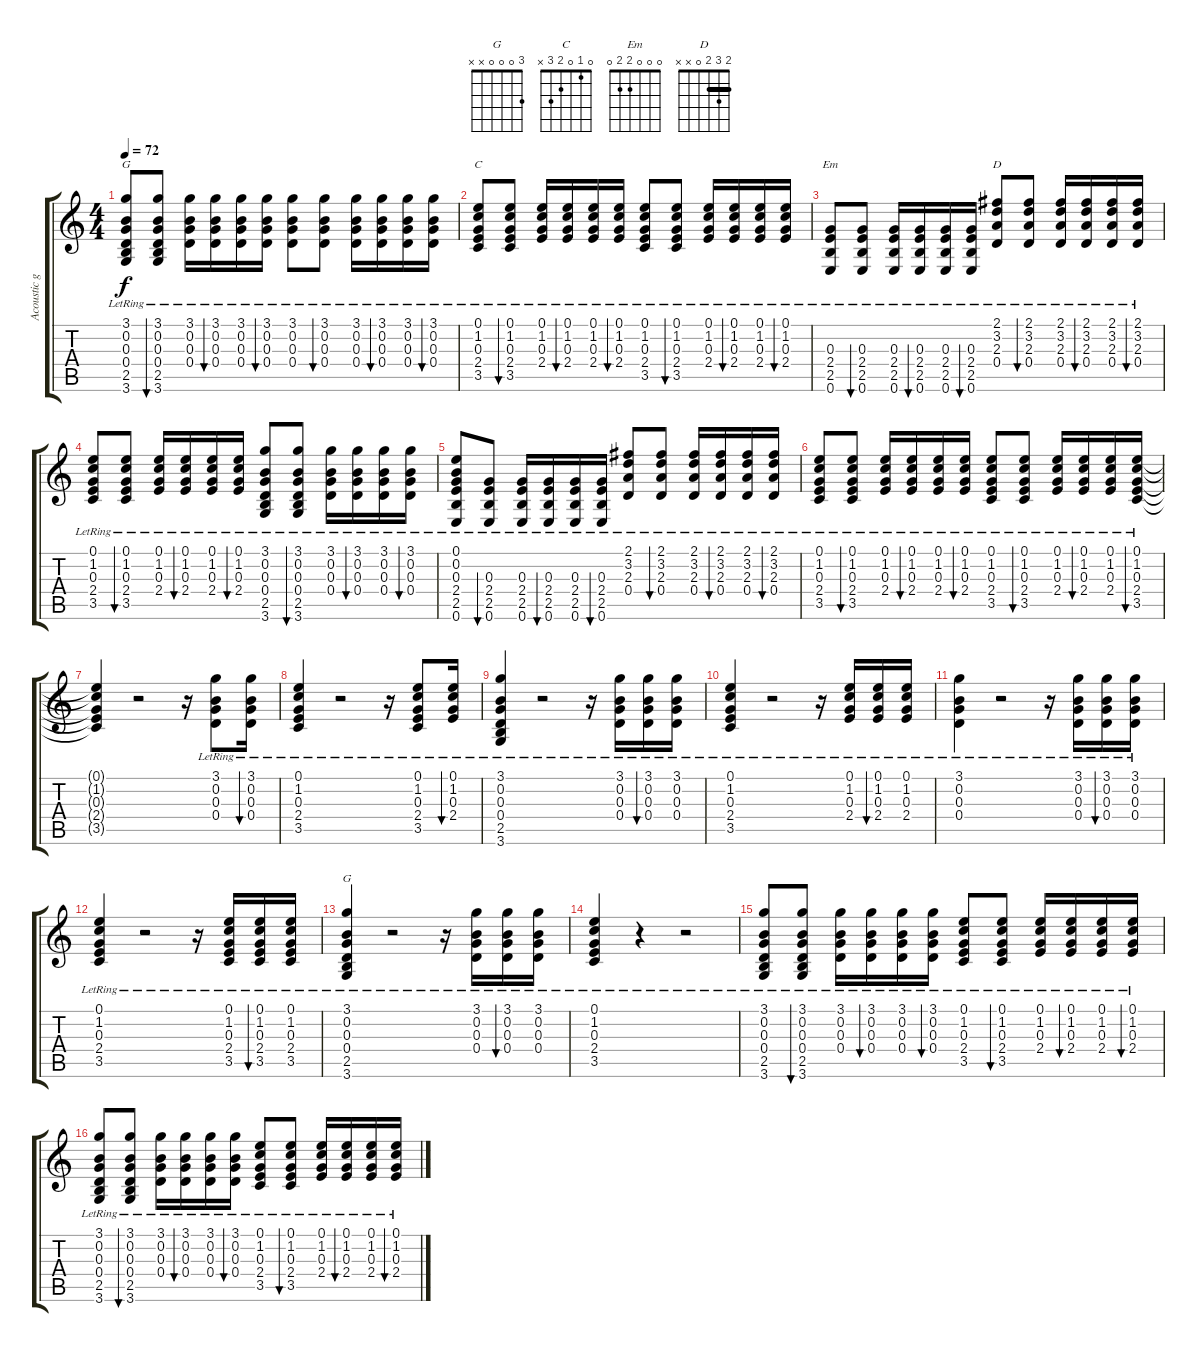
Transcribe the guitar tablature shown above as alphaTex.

\track ("Acoustic guitar" "Acoustic g") {instrument acousticguitarsteel}
\staff {score tabs}
\tuning (E4 B3 G3 D3 A2 E2) {hide}
\chord ("G" 3 0 0 0 2 3)
\chord ("C" 0 1 0 2 3 x)
\chord ("Em" 0 0 0 2 2 0)
\chord ("D" 2 3 2 0 x x) {barre 2}
\chord ("G" 3 0 0 0 x x)
\ts (4 4)
\tempo 72
\clef g2
\ks c
(3.1{lr} 0.2{lr} 0.3{lr} 0.4{lr} 2.5 3.6).8{ch "G" dy f} (3.1{lr} 0.2{lr} 0.3{lr} 0.4{lr} 2.5 3.6).8{bu 120} (3.1{lr} 0.2{lr} 0.3{lr} 0.4{lr}).16 (3.1{lr} 0.2{lr} 0.3{lr} 0.4{lr}).16{bu 60} (3.1{lr} 0.2{lr} 0.3{lr} 0.4{lr}).16 (3.1{lr} 0.2{lr} 0.3{lr} 0.4{lr}).16{bu 60} (3.1{lr} 0.2{lr} 0.3{lr} 0.4{lr}).8 (3.1{lr} 0.2{lr} 0.3{lr} 0.4{lr}).8{bu 120} (3.1{lr} 0.2{lr} 0.3{lr} 0.4{lr}).16 (3.1{lr} 0.2{lr} 0.3{lr} 0.4{lr}).16{bu 60} (3.1{lr} 0.2{lr} 0.3{lr} 0.4{lr}).16 (3.1{lr} 0.2{lr} 0.3{lr} 0.4{lr}).16{bu 60} |
(0.1{lr} 1.2{lr} 0.3{lr} 2.4{lr} 3.5{lr}).8{ch "C"} (0.1{lr} 1.2{lr} 0.3{lr} 2.4{lr} 3.5{lr}).8{bu 120} (0.1{lr} 1.2{lr} 0.3{lr} 2.4{lr}).16 (0.1{lr} 1.2{lr} 0.3{lr} 2.4{lr}).16{bu 60} (0.1{lr} 1.2{lr} 0.3{lr} 2.4{lr}).16 (0.1{lr} 1.2{lr} 0.3{lr} 2.4{lr}).16{bu 60} (0.1{lr} 1.2{lr} 0.3{lr} 2.4{lr} 3.5{lr}).8 (0.1{lr} 1.2{lr} 0.3{lr} 2.4{lr} 3.5{lr}).8{bu 120} (0.1{lr} 1.2{lr} 0.3{lr} 2.4{lr}).16 (0.1{lr} 1.2{lr} 0.3{lr} 2.4{lr}).16{bu 60} (0.1{lr} 1.2{lr} 0.3{lr} 2.4{lr}).16 (0.1{lr} 1.2{lr} 0.3{lr} 2.4{lr}).16{bu 60} |
(0.3{lr} 2.4{lr} 2.5{lr} 0.6{lr}).8{ch "Em"} (0.3{lr} 2.4{lr} 2.5{lr} 0.6{lr}).8{bu 120} (0.3{lr} 2.4{lr} 2.5{lr} 0.6{lr}).16 (0.3{lr} 2.4{lr} 2.5{lr} 0.6{lr}).16{bu 60} (0.3{lr} 2.4{lr} 2.5{lr} 0.6{lr}).16 (0.3{lr} 2.4{lr} 2.5{lr} 0.6{lr}).16{bu 60} (2.1{lr} 3.2{lr} 2.3{lr} 0.4{lr}).8{ch "D"} (2.1{lr} 3.2{lr} 2.3{lr} 0.4{lr}).8{bu 120} (2.1{lr} 3.2{lr} 2.3{lr} 0.4{lr}).16 (2.1{lr} 3.2{lr} 2.3{lr} 0.4{lr}).16{bu 60} (2.1{lr} 3.2{lr} 2.3{lr} 0.4{lr}).16 (2.1{lr} 3.2{lr} 2.3{lr} 0.4{lr}).16{bu 60} |
(0.1{lr} 1.2{lr} 0.3{lr} 2.4{lr} 3.5{lr}).8 (0.1{lr} 1.2{lr} 0.3{lr} 2.4{lr} 3.5{lr}).8{bu 120} (0.1{lr} 1.2{lr} 0.3{lr} 2.4{lr}).16 (0.1{lr} 1.2{lr} 0.3{lr} 2.4{lr}).16{bu 60} (0.1{lr} 1.2{lr} 0.3{lr} 2.4{lr}).16 (0.1{lr} 1.2{lr} 0.3{lr} 2.4{lr}).16{bu 60} (3.1{lr} 0.2{lr} 0.3{lr} 0.4{lr} 2.5 3.6).8 (3.1{lr} 0.2{lr} 0.3{lr} 0.4{lr} 2.5 3.6).8{bu 120} (3.1{lr} 0.2{lr} 0.3{lr} 0.4{lr}).16 (3.1{lr} 0.2{lr} 0.3{lr} 0.4{lr}).16{bu 60} (3.1{lr} 0.2{lr} 0.3{lr} 0.4{lr}).16 (3.1{lr} 0.2{lr} 0.3{lr} 0.4{lr}).16{bu 60} |
(0.1 0.2 0.3{lr} 2.4{lr} 2.5{lr} 0.6{lr}).8 (0.3{lr} 2.4{lr} 2.5{lr} 0.6{lr}).8{bu 120} (0.3{lr} 2.4{lr} 2.5{lr} 0.6{lr}).16 (0.3{lr} 2.4{lr} 2.5{lr} 0.6{lr}).16{bu 60} (0.3{lr} 2.4{lr} 2.5{lr} 0.6{lr}).16 (0.3{lr} 2.4{lr} 2.5{lr} 0.6{lr}).16{bu 60} (2.1{lr} 3.2{lr} 2.3{lr} 0.4{lr}).8 (2.1{lr} 3.2{lr} 2.3{lr} 0.4{lr}).8{bu 120} (2.1{lr} 3.2{lr} 2.3{lr} 0.4{lr}).16 (2.1{lr} 3.2{lr} 2.3{lr} 0.4{lr}).16{bu 60} (2.1{lr} 3.2{lr} 2.3{lr} 0.4{lr}).16 (2.1{lr} 3.2{lr} 2.3{lr} 0.4{lr}).16{bu 60} |
(0.1{lr} 1.2{lr} 0.3{lr} 2.4{lr} 3.5{lr}).8 (0.1{lr} 1.2{lr} 0.3{lr} 2.4{lr} 3.5{lr}).8{bu 120} (0.1{lr} 1.2{lr} 0.3{lr} 2.4{lr}).16 (0.1{lr} 1.2{lr} 0.3{lr} 2.4{lr}).16{bu 60} (0.1{lr} 1.2{lr} 0.3{lr} 2.4{lr}).16 (0.1{lr} 1.2{lr} 0.3{lr} 2.4{lr}).16{bu 60} (0.1{lr} 1.2{lr} 0.3{lr} 2.4{lr} 3.5{lr}).8 (0.1{lr} 1.2{lr} 0.3{lr} 2.4{lr} 3.5{lr}).8{bu 120} (0.1{lr} 1.2{lr} 0.3{lr} 2.4{lr}).16 (0.1{lr} 1.2{lr} 0.3{lr} 2.4{lr}).16{bu 60} (0.1{lr} 1.2{lr} 0.3{lr} 2.4{lr}).16 (0.1{lr} 1.2{lr} 0.3{lr} 2.4{lr} 3.5).16{bu 60} |
(0.1{t} 1.2{t} 0.3{t} 2.4{t} 3.5{t}).4 r.2 r.16 (3.1{lr} 0.2{lr} 0.3{lr} 0.4{lr}).8 (3.1{lr} 0.2{lr} 0.3{lr} 0.4{lr}).16{bu 60} |
(0.1{lr} 1.2{lr} 0.3{lr} 2.4{lr} 3.5{lr}).4 r.2 r.16 (0.1{lr} 1.2{lr} 0.3{lr} 2.4{lr} 3.5{lr}).8 (0.1{lr} 1.2{lr} 0.3{lr} 2.4{lr}).16{bu 60} |
(3.1{lr} 0.2{lr} 0.3{lr} 0.4{lr} 2.5 3.6).4 r.2 r.16 (3.1{lr} 0.2{lr} 0.3{lr} 0.4{lr}).16 (3.1{lr} 0.2{lr} 0.3{lr} 0.4{lr}).16{bu 60} (3.1{lr} 0.2{lr} 0.3{lr} 0.4{lr}).16 |
(0.1{lr} 1.2{lr} 0.3{lr} 2.4{lr} 3.5{lr}).4 r.2 r.16 (0.1{lr} 1.2{lr} 0.3{lr} 2.4{lr}).16 (0.1{lr} 1.2{lr} 0.3{lr} 2.4{lr}).16{bu 60} (0.1{lr} 1.2{lr} 0.3{lr} 2.4{lr}).16 |
(3.1{lr} 0.2{lr} 0.3{lr} 0.4{lr}).4 r.2 r.16 (3.1{lr} 0.2{lr} 0.3{lr} 0.4{lr}).16 (3.1{lr} 0.2{lr} 0.3{lr} 0.4{lr}).16{bu 60} (3.1{lr} 0.2{lr} 0.3{lr} 0.4{lr}).16 |
(0.1{lr} 1.2{lr} 0.3{lr} 2.4{lr} 3.5{lr}).4 r.2 r.16 (0.1{lr} 1.2{lr} 0.3{lr} 2.4{lr} 3.5{lr}).16 (0.1{lr} 1.2{lr} 0.3{lr} 2.4{lr} 3.5{lr}).16{bu 60} (0.1{lr} 1.2{lr} 0.3{lr} 2.4{lr} 3.5{lr}).16 |
(3.1{lr} 0.2{lr} 0.3{lr} 0.4{lr} 2.5 3.6).4{ch "G"} r.2 r.16 (3.1{lr} 0.2{lr} 0.3{lr} 0.4{lr}).16 (3.1{lr} 0.2{lr} 0.3{lr} 0.4{lr}).16{bu 60} (3.1{lr} 0.2{lr} 0.3{lr} 0.4{lr}).16 |
(0.1{lr} 1.2{lr} 0.3{lr} 2.4{lr} 3.5{lr}).4 r.4 r.2 |
(3.1{lr} 0.2{lr} 0.3{lr} 0.4{lr} 2.5 3.6).8 (3.1{lr} 0.2{lr} 0.3{lr} 0.4{lr} 2.5 3.6).8{bu 120} (3.1{lr} 0.2{lr} 0.3{lr} 0.4{lr}).16 (3.1{lr} 0.2{lr} 0.3{lr} 0.4{lr}).16{bu 60} (3.1{lr} 0.2{lr} 0.3{lr} 0.4{lr}).16 (3.1{lr} 0.2{lr} 0.3{lr} 0.4{lr}).16{bu 60} (0.1{lr} 1.2{lr} 0.3{lr} 2.4{lr} 3.5{lr}).8 (0.1{lr} 1.2{lr} 0.3{lr} 2.4{lr} 3.5{lr}).8{bu 120} (0.1{lr} 1.2{lr} 0.3{lr} 2.4{lr}).16 (0.1{lr} 1.2{lr} 0.3{lr} 2.4{lr}).16{bu 60} (0.1{lr} 1.2{lr} 0.3{lr} 2.4{lr}).16 (0.1{lr} 1.2{lr} 0.3{lr} 2.4{lr}).16{bu 60} |
(3.1{lr} 0.2{lr} 0.3{lr} 0.4{lr} 2.5 3.6).8 (3.1{lr} 0.2{lr} 0.3{lr} 0.4{lr} 2.5 3.6).8{bu 120} (3.1{lr} 0.2{lr} 0.3{lr} 0.4{lr}).16 (3.1{lr} 0.2{lr} 0.3{lr} 0.4{lr}).16{bu 60} (3.1{lr} 0.2{lr} 0.3{lr} 0.4{lr}).16 (3.1{lr} 0.2{lr} 0.3{lr} 0.4{lr}).16{bu 60} (0.1{lr} 1.2{lr} 0.3{lr} 2.4{lr} 3.5{lr}).8 (0.1{lr} 1.2{lr} 0.3{lr} 2.4{lr} 3.5{lr}).8{bu 120} (0.1{lr} 1.2{lr} 0.3{lr} 2.4{lr}).16 (0.1{lr} 1.2{lr} 0.3{lr} 2.4{lr}).16{bu 60} (0.1{lr} 1.2{lr} 0.3{lr} 2.4{lr}).16 (0.1{lr} 1.2{lr} 0.3{lr} 2.4{lr}).16{bu 60}
